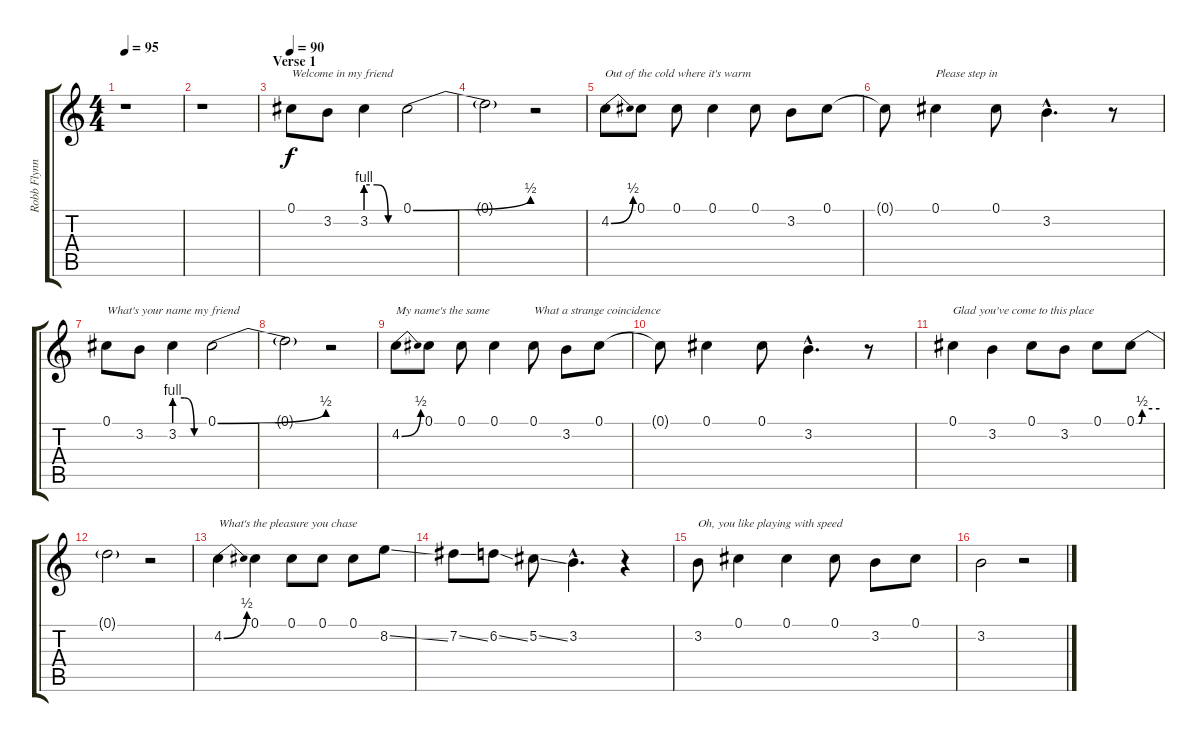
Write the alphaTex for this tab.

\track ("Robb Flynn - Vocals" "Robb Flynn") {instrument distortionguitar}
\staff {score tabs}
\tuning (Db4 Ab3 E3 B2 Gb2 B1) {hide}
\ts (4 4)
\tempo 95
\clef g2
\ks c
r.1{dy f} |
r.1 |
\section ("" "Verse 1")
\tempo 90
0.1.8{txt "Welcome in my friend" volume 16 balance 8 instrument stringensemble1} 3.2.8 3.2{be (custom 0 4 20 4 40 0 60 0)}.4 0.1{be (bend 0 0 60 2)}.2 |
0.1{t}.2 r.2 |
4.2{be (bend 0 0 60 2)}.8{txt "Out of the cold where it's warm"} 0.1.8 0.1.8 0.1.4 0.1.8 3.2.8 0.1.8 |
0.1{t}.8 0.1.4{txt "Please step in"} 0.1.8 3.2{hac}.4{d} r.8 |
0.1.8{txt "What's your name my friend"} 3.2.8 3.2{be (custom 0 4 20 4 40 0 60 0)}.4 0.1{be (bend 0 0 60 2)}.2 |
0.1{t}.2 r.2 |
4.2{be (bend 0 0 60 2)}.8{txt "My name's the same"} 0.1.8 0.1.8 0.1.4 0.1.8{txt "What a strange coincidence"} 3.2.8 0.1.8 |
0.1{t}.8 0.1.4 0.1.8 3.2{hac}.4{d} r.8 |
0.1.4{txt "Glad you've come to this place"} 3.2.4 0.1.8 3.2.8 0.1.8 0.1{be (custom 0 0 7 0 15 2 60 2)}.8 |
0.1{t}.2 r.2 |
4.2{be (bend 0 0 60 2)}.4{txt "What's the pleasure you chase"} 0.1.4 0.1.8 0.1.8 0.1.8 8.2{ss}.8 |
7.2{ss}.8 6.2{ss}.8 5.2{ss}.8 3.2{hac}.4{d} r.4 |
3.2.8{txt "Oh, you like playing with speed"} 0.1.4 0.1.4 0.1.8 3.2.8 0.1.8 |
3.2.2 r.2
